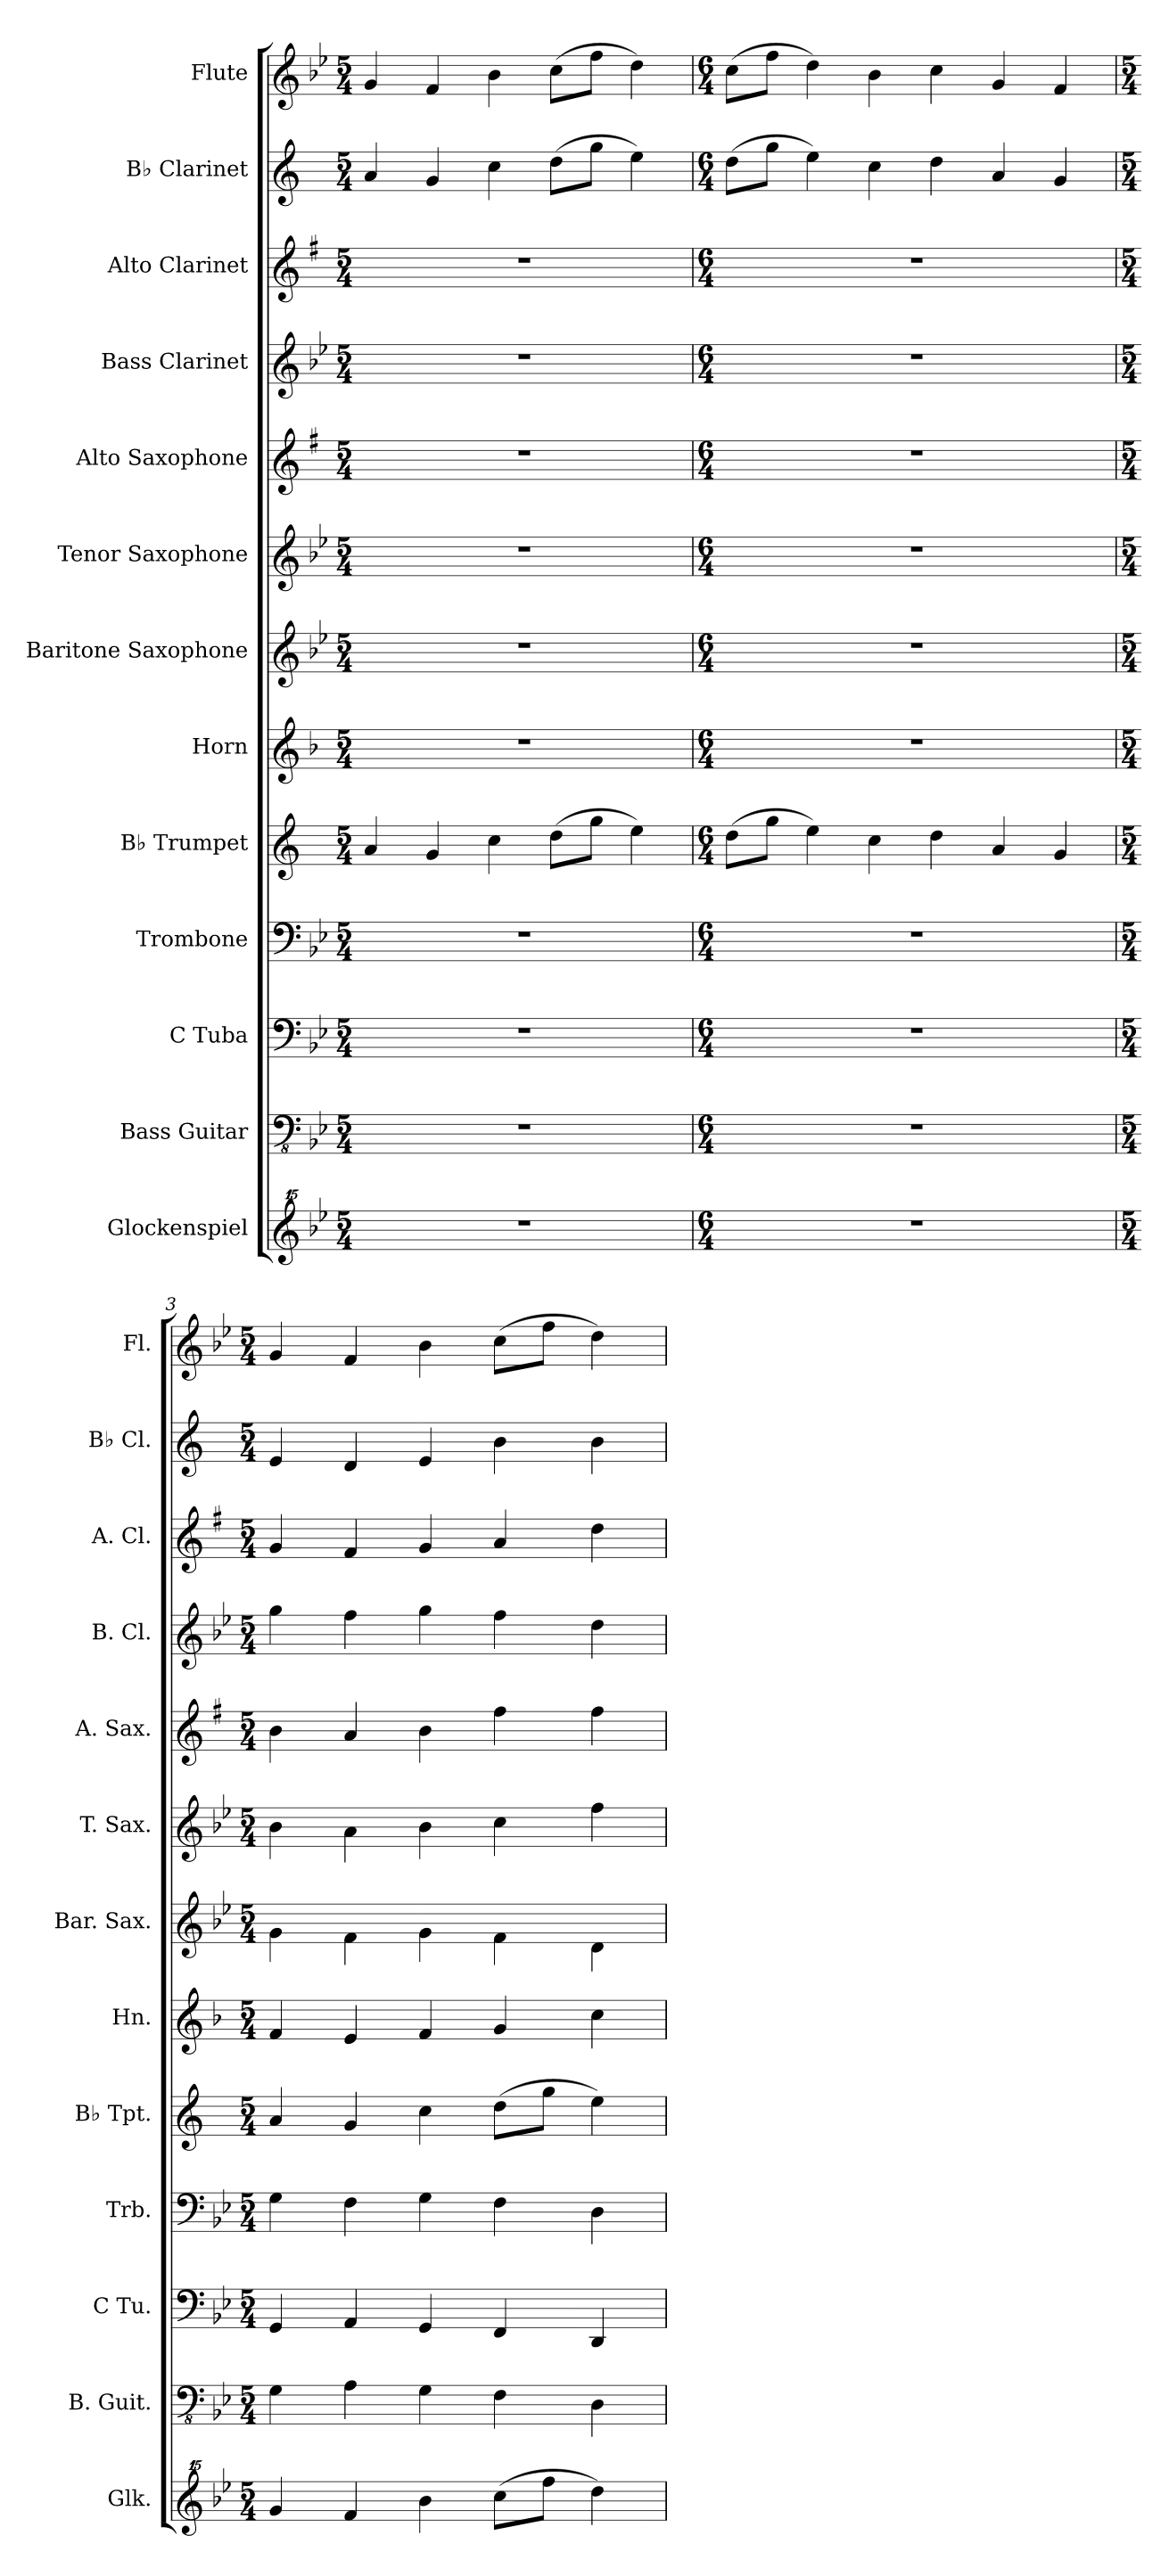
**kern	**kern	**kern	**kern	**kern	**kern	**kern	**kern	**kern	**kern	**kern	**kern	**kern
*part13	*part12	*part11	*part10	*part9	*part8	*part7	*part6	*part5	*part4	*part3	*part2	*part1
*staff13	*staff12	*staff11	*staff10	*staff9	*staff8	*staff7	*staff6	*staff5	*staff4	*staff3	*staff2	*staff1
*I"Glockenspiel	*I"Bass Guitar	*I"C Tuba	*I"Trombone	*I"B♭ Trumpet	*I"Horn	*I"Baritone Saxophone	*I"Tenor Saxophone	*I"Alto Saxophone	*I"Bass Clarinet	*I"Alto Clarinet	*I"B♭ Clarinet	*I"Flute
*I'Glk.	*I'B. Guit.	*I'C Tu.	*I'Trb.	*I'B♭ Tpt.	*I'Hn.	*I'Bar. Sax.	*I'T. Sax.	*I'A. Sax.	*I'B. Cl.	*I'A. Cl.	*I'B♭ Cl.	*I'Fl.
*clefG^^2	*clefFv4	*clefF4	*clefF4	*clefG2	*clefG2	*clefG2	*clefG2	*clefG2	*clefG2	*clefG2	*clefG2	*clefG2
*	*	*	*	*ITrd1c2	*ITrd4c7	*ITrd12c21	*ITrd8c14	*ITrd5c9	*ITrd8c14	*ITrd5c9	*ITrd1c2	*
*k[b-e-]	*k[b-e-]	*k[b-e-]	*k[b-e-]	*k[b-e-]	*k[b-e-]	*k[b-e-]	*k[b-e-]	*k[b-e-]	*k[b-e-]	*k[b-e-]	*k[b-e-]	*k[b-e-]
*B-:	*B-:	*B-:	*B-:	*B-:	*B-:	*B-:	*B-:	*B-:	*B-:	*B-:	*B-:	*B-:
*M5/4	*M5/4	*M5/4	*M5/4	*M5/4	*M5/4	*M5/4	*M5/4	*M5/4	*M5/4	*M5/4	*M5/4	*M5/4
=1	=1	=1	=1	=1	=1	=1	=1	=1	=1	=1	=1	=1
4%5r	4%5r	4%5r	4%5r	4g/	4%5r	4%5r	4%5r	4%5r	4%5r	4%5r	4g/	4g/
.	.	.	.	4f/	.	.	.	.	.	.	4f/	4f/
.	.	.	.	4b-\	.	.	.	.	.	.	4b-\	4b-\
.	.	.	.	(8cc\L	.	.	.	.	.	.	(8cc\L	(8cc\L
.	.	.	.	8ff\J	.	.	.	.	.	.	8ff\J	8ff\J
.	.	.	.	4dd\)	.	.	.	.	.	.	4dd\)	4dd\)
=2	=2	=2	=2	=2	=2	=2	=2	=2	=2	=2	=2	=2
*M6/4	*M6/4	*M6/4	*M6/4	*M6/4	*M6/4	*M6/4	*M6/4	*M6/4	*M6/4	*M6/4	*M6/4	*M6/4
1.r	1.r	1.r	1.r	(8cc\L	1.r	1.r	1.r	1.r	1.r	1.r	(8cc\L	(8cc\L
.	.	.	.	8ff\J	.	.	.	.	.	.	8ff\J	8ff\J
.	.	.	.	4dd\)	.	.	.	.	.	.	4dd\)	4dd\)
.	.	.	.	4b-\	.	.	.	.	.	.	4b-\	4b-\
.	.	.	.	4cc\	.	.	.	.	.	.	4cc\	4cc\
.	.	.	.	4g/	.	.	.	.	.	.	4g/	4g/
.	.	.	.	4f/	.	.	.	.	.	.	4f/	4f/
=3	=3	=3	=3	=3	=3	=3	=3	=3	=3	=3	=3	=3
*M5/4	*M5/4	*M5/4	*M5/4	*M5/4	*M5/4	*M5/4	*M5/4	*M5/4	*M5/4	*M5/4	*M5/4	*M5/4
4ggg/	4GG\	4GG/	4G\	4g/	4B-/	4G\	4B-\	4d\	4g\	4B-/	4d/	4g/
4fff/	4AA\	4AA/	4F\	4f/	4A/	4F\	4A\	4c/	4f\	4A/	4c/	4f/
4bbb-\	4GG\	4GG/	4G\	4b-\	4B-/	4G\	4B-\	4d\	4g\	4B-/	4d/	4b-\
(8cccc\L	4FF\	4FF/	4F\	(8cc\L	4c/	4F\	4c\	4a\	4f\	4c/	4a\	(8cc\L
8ffff\J	.	.	.	8ff\J	.	.	.	.	.	.	.	8ff\J
4dddd\)	4DD\	4DD/	4D\	4dd\)	4f\	4D\	4f\	4a\	4d\	4f\	4a\	4dd\)
=	=	=	=	=	=	=	=	=	=	=	=	=
*-	*-	*-	*-	*-	*-	*-	*-	*-	*-	*-	*-	*-
